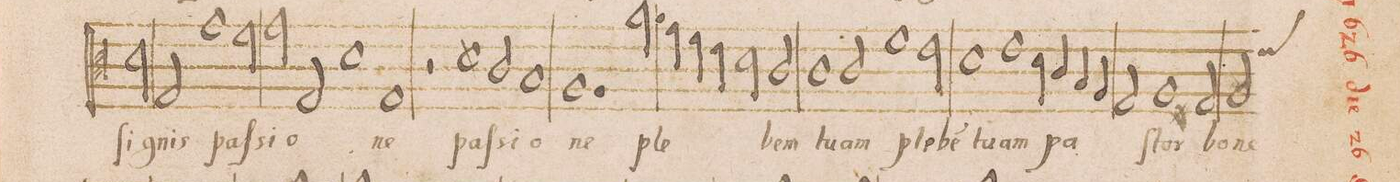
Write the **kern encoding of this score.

**kern	**text
*I"DISCANTVS	*
*clefC3	*
*k[]	*
*met(C|)	*
*M2/1	*
2d\	ſi-
2G/	-gnis
1g\	paſ-
=20-	=20-
2f\	-si-
2g\	-o-
2G/	.
=21-	=21-
1d	.
1G	-ne
=22-	=22-
2r	.
1d	paſ-
2c/	-si-
=23-	=23-
1B	-o-
1.A	-ne
=24-	=24-
2.a\	ple-
4g\	.
4f\	.
4e\	.
=25-	=25-
2d\	.
2c/	-bem
1c	tu-
=26-	=26-
2c/	-am
1f	ple-
2e\	-be(m)
=27	=27
1d	tu-
1e	-am
=28-	=28-
4d\	pa-
4c/	.
4B/	.
4A/	.
2G/	.
1A/	ſtor
=29-	=29-
2G#X/	bo-
2A/	-ne
*custos:e	*
*-	*-
